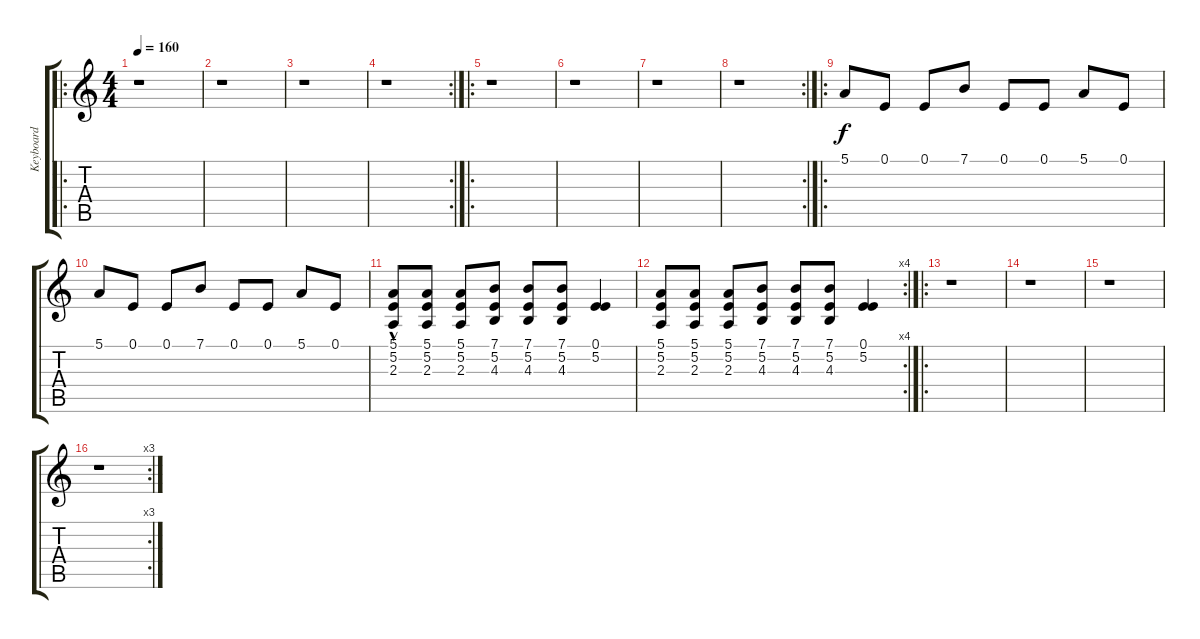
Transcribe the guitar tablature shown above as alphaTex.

\track ("Keyboard" "Keyboard") {instrument brightacousticpiano}
\staff {score tabs}
\tuning (E4 B3 G3 D3 A2 E2) {hide}
\ro
\ts (4 4)
\tempo 160
\clef g2
\ks c
r.1{dy f instrument brightacousticpiano} |
r.1 |
r.1 |
\rc 2
r.1 |
\ro
r.1 |
r.1 |
r.1 |
\rc 2
r.1 |
\ro
5.1.8 0.1.8 0.1.8 7.1.8 0.1.8 0.1.8 5.1.8 0.1.8 |
5.1.8 0.1.8 0.1.8 7.1.8 0.1.8 0.1.8 5.1.8 0.1.8 |
(5.1 5.2 2.3{hac}).8 (5.1 5.2 2.3).8 (5.1 5.2 2.3).8 (7.1 5.2 4.3).8 (7.1 5.2 4.3).8 (7.1 5.2 4.3).8 (0.1 5.2).4 |
\rc 4
(5.1 5.2 2.3).8 (5.1 5.2 2.3).8 (5.1 5.2 2.3).8 (7.1 5.2 4.3).8 (7.1 5.2 4.3).8 (7.1 5.2 4.3).8 (0.1 5.2).4 |
\ro
r.1 |
r.1 |
r.1 |
\rc 3
r.1
